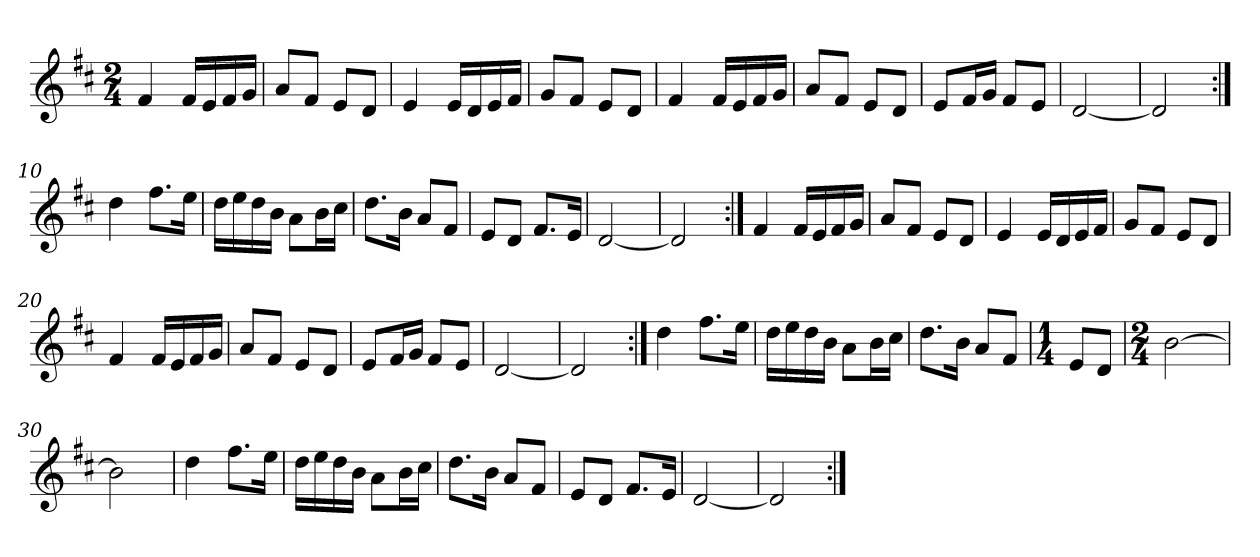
**kern
*part1
*staff1
*clefG2
*k[f#c#]
*D:
*M2/4
=1
4f#/
16f#/LL
16e/
16f#/
16g/JJ
=2
8a/L
8f#/J
8e/L
8d/J
=3
4e/
16e/LL
16d/
16e/
16f#/JJ
=4
8g/L
8f#/J
8e/L
8d/J
=5
4f#/
16f#/LL
16e/
16f#/
16g/JJ
=6
8a/L
8f#/J
8e/L
8d/J
=7
8e/L
16f#/L
16g/JJ
8f#/L
8e/J
=8
[2d/
=9
2d/]
=10:|!
4dd\
8.ff#\L
16ee\Jk
!!LO:LB:g=z
=11
16dd\LL
16ee\
16dd\
16b\JJ
8a\L
16b\L
16cc#\JJ
=12
8.dd\L
16b\Jk
8a/L
8f#/J
=13
8e/L
8d/J
8.f#/L
16e/Jk
=14
[2d/
=15
2d/]
=16:|!
4f#/
16f#/LL
16e/
16f#/
16g/JJ
=17
8a/L
8f#/J
8e/L
8d/J
=18
4e/
16e/LL
16d/
16e/
16f#/JJ
=19
8g/L
8f#/J
8e/L
8d/J
=20
4f#/
16f#/LL
16e/
16f#/
16g/JJ
!!LO:LB:g=z
=21
8a/L
8f#/J
8e/L
8d/J
=22
8e/L
16f#/L
16g/JJ
8f#/L
8e/J
=23
[2d/
=24
2d/]
=25:|!
4dd\
8.ff#\L
16ee\Jk
=26
16dd\LL
16ee\
16dd\
16b\JJ
8a\L
16b\L
16cc#\JJ
=27
8.dd\L
16b\Jk
8a/L
8f#/J
=28
*M1/4
8e/L
8d/J
=29
*M2/4
[2b\
=30
2b\]
=31
4dd\
8.ff#\L
16ee\Jk
!!LO:LB:g=z
=32
16dd\LL
16ee\
16dd\
16b\JJ
8a\L
16b\L
16cc#\JJ
=33
8.dd\L
16b\Jk
8a/L
8f#/J
=34
8e/L
8d/J
8.f#/L
16e/Jk
=35
[2d/
=36
2d/]
=:|!
*-
